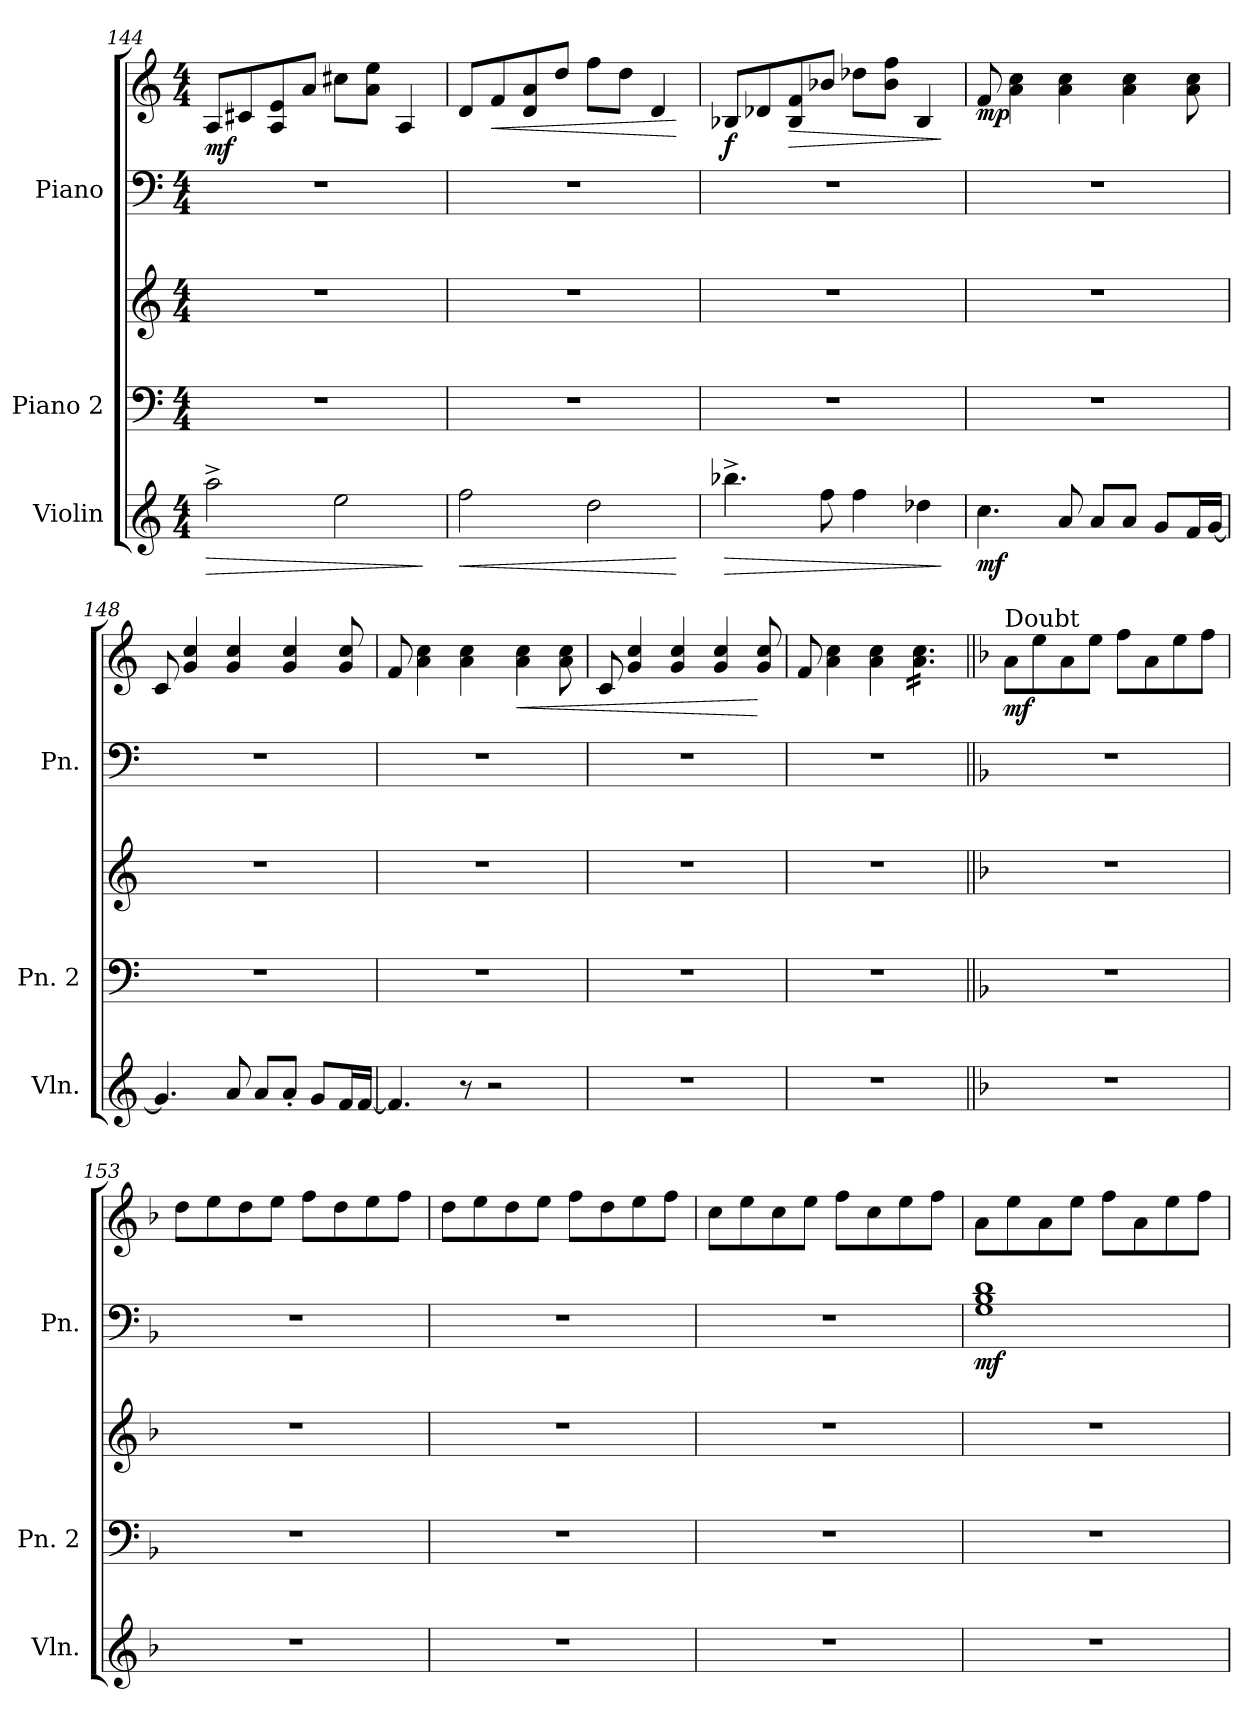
**kern	**dynam	**kern	**kern	**kern	**kern	**dynam
*part3	*part3	*part2	*part2	*part1	*part1	*part1
*staff5	*staff5	*staff4	*staff3	*staff2	*staff1	*staff1/2
*I"Violin	*	*I"Piano 2	*	*I"Piano	*	*
*I'Vln.	*	*I'Pn. 2	*	*I'Pn.	*	*
*clefG2	*	*clefF4	*clefG2	*clefF4	*clefG2	*
*k[]	*	*k[]	*k[]	*k[]	*k[]	*
*M4/4	*	*M4/4	*M4/4	*M4/4	*M4/4	*
=144	=144	=144	=144	=144	=144	=144
!	!LO:HP:b	!	!	!	!	!LO:DY:b
2aa^\	>	1r	1r	1r	8A/L	mf
.	.	.	.	.	8c#X/	.
.	.	.	.	.	8A/ 8e/	.
.	.	.	.	.	8a/J	.
2ee\	.	.	.	.	8cc#X\L	.
.	.	.	.	.	8a\ 8ee\J	.
.	.	.	.	.	4A/	.
.	]	.	.	.	.	.
=145	=145	=145	=145	=145	=145	=145
!	!LO:HP:b	!	!	!	!	!
2ff\	<	1r	1r	1r	8d/L	.
!	!	!	!	!	!	!LO:HP:b
.	.	.	.	.	8f/	<
.	.	.	.	.	8d/ 8a/	.
.	.	.	.	.	8dd/J	.
2dd\	.	.	.	.	8ff\L	.
.	.	.	.	.	8dd\J	.
.	.	.	.	.	4d/	.
.	[	.	.	.	.	[
!!LO:LB:g=z
=146	=146	=146	=146	=146	=146	=146
!	!LO:HP:b	!	!	!	!	!LO:DY:b
4.bb-X^\	>	1r	1r	1r	8B-X/L	f
.	.	.	.	.	8d-X/	.
!	!	!	!	!	!	!LO:HP:b
.	.	.	.	.	8B-/ 8f/	>
8ff\	.	.	.	.	8b-X/J	.
4ff\	.	.	.	.	8dd-X\L	.
.	.	.	.	.	8b-\ 8ff\J	.
4dd-X\	.	.	.	.	4B-/	.
.	]	.	.	.	.	]
=147	=147	=147	=147	=147	=147	=147
!	!LO:DY:b	!	!	!	!	!LO:DY:b
4.cc\	mf	1r	1r	1r	8f/	mp
.	.	.	.	.	4a\ 4cc\	.
8a/	.	.	.	.	4a\ 4cc\	.
8a/L	.	.	.	.	.	.
8a/J	.	.	.	.	4a\ 4cc\	.
8g/L	.	.	.	.	.	.
16f/L	.	.	.	.	8a\ 8cc\	.
[16g/JJ	.	.	.	.	.	.
=148	=148	=148	=148	=148	=148	=148
4.g/]	.	1r	1r	1r	8c/	.
.	.	.	.	.	4g/ 4cc/	.
8a/	.	.	.	.	4g/ 4cc/	.
8a/L	.	.	.	.	.	.
8a'/J	.	.	.	.	4g/ 4cc/	.
8g/L	.	.	.	.	.	.
16f/L	.	.	.	.	8g/ 8cc/	.
[16f/JJ	.	.	.	.	.	.
=149	=149	=149	=149	=149	=149	=149
4.f/]	.	1r	1r	1r	8f/	.
.	.	.	.	.	4a\ 4cc\	.
8r	.	.	.	.	4a\ 4cc\	.
2r	.	.	.	.	.	.
!	!	!	!	!	!	!LO:HP:b
.	.	.	.	.	4a\ 4cc\	<
.	.	.	.	.	8a\ 8cc\	.
!!LO:LB:g=z
=150	=150	=150	=150	=150	=150	=150
1r	.	1r	1r	1r	8c/	.
.	.	.	.	.	4g/ 4cc/	.
.	.	.	.	.	4g/ 4cc/	.
.	.	.	.	.	4g/ 4cc/	.
.	.	.	.	.	8g/ 8cc/	[
=151	=151	=151	=151	=151	=151	=151
1r	.	1r	1r	1r	8f/	.
.	.	.	.	.	4a\ 4cc\	.
.	.	.	.	.	4a\ 4cc\	.
*	*	*	*	*	*tremolo	*
.	.	.	.	.	16a\ 16cc\LL	.
.	.	.	.	.	16a\ 16cc\	.
.	.	.	.	.	16a\ 16cc\	.
.	.	.	.	.	16a\ 16cc\	.
.	.	.	.	.	16a\ 16cc\	.
.	.	.	.	.	16a\ 16cc\JJ	.
*	*	*	*	*	*Xtremolo	*
=152||	=152||	=152||	=152||	=152||	=152||	=152||
*k[b-]	*	*k[b-]	*k[b-]	*k[b-]	*k[b-]	*
*	*	*	*	*	*MM123	*
!	!	!	!	!	!LO:TX:t=Doubt	!
!	!	!	!	!	!	!LO:DY:b
1r	.	1r	1r	1r	8a\L	mf
.	.	.	.	.	8ee\	.
.	.	.	.	.	8a\	.
.	.	.	.	.	8ee\J	.
.	.	.	.	.	8ff\L	.
.	.	.	.	.	8a\	.
.	.	.	.	.	8ee\	.
.	.	.	.	.	8ff\J	.
=153	=153	=153	=153	=153	=153	=153
1r	.	1r	1r	1r	8dd\L	.
.	.	.	.	.	8ee\	.
.	.	.	.	.	8dd\	.
.	.	.	.	.	8ee\J	.
.	.	.	.	.	8ff\L	.
.	.	.	.	.	8dd\	.
.	.	.	.	.	8ee\	.
.	.	.	.	.	8ff\J	.
=154	=154	=154	=154	=154	=154	=154
1r	.	1r	1r	1r	8dd\L	.
.	.	.	.	.	8ee\	.
.	.	.	.	.	8dd\	.
.	.	.	.	.	8ee\J	.
.	.	.	.	.	8ff\L	.
.	.	.	.	.	8dd\	.
.	.	.	.	.	8ee\	.
.	.	.	.	.	8ff\J	.
=155	=155	=155	=155	=155	=155	=155
1r	.	1r	1r	1r	8cc\L	.
.	.	.	.	.	8ee\	.
.	.	.	.	.	8cc\	.
.	.	.	.	.	8ee\J	.
.	.	.	.	.	8ff\L	.
.	.	.	.	.	8cc\	.
.	.	.	.	.	8ee\	.
.	.	.	.	.	8ff\J	.
!!LO:PB:g=z
=156	=156	=156	=156	=156	=156	=156
!	!	!	!	!	!	!LO:DY:b=2
1r	.	1r	1r	1G 1B- 1d	8a\L	mf
.	.	.	.	.	8ee\	.
.	.	.	.	.	8a\	.
.	.	.	.	.	8ee\J	.
.	.	.	.	.	8ff\L	.
.	.	.	.	.	8a\	.
.	.	.	.	.	8ee\	.
.	.	.	.	.	8ff\J	.
=	=	=	=	=	=	=
*-	*-	*-	*-	*-	*-	*-
